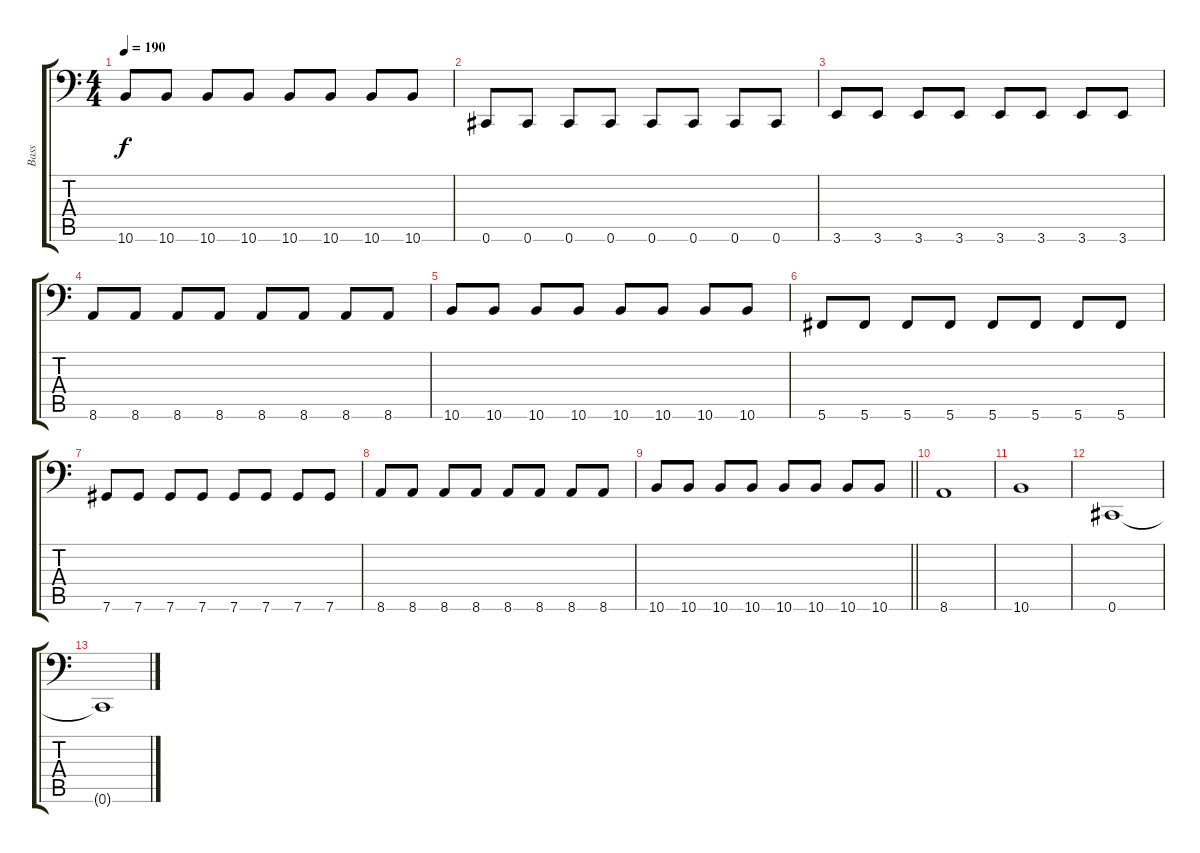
\track ("Bass" "Bass") {instrument electricbasspick}
\staff {score tabs}
\tuning (Eb3 Bb2 Gb2 Db2 Ab1 Db1) {hide}
\ts (4 4)
\tempo 190
\clef f4
\ks c
10.6.8{dy f} 10.6.8 10.6.8 10.6.8 10.6.8 10.6.8 10.6.8 10.6.8 |
0.6.8 0.6.8 0.6.8 0.6.8 0.6.8 0.6.8 0.6.8 0.6.8 |
3.6.8 3.6.8 3.6.8 3.6.8 3.6.8 3.6.8 3.6.8 3.6.8 |
8.6.8 8.6.8 8.6.8 8.6.8 8.6.8 8.6.8 8.6.8 8.6.8 |
10.6.8 10.6.8 10.6.8 10.6.8 10.6.8 10.6.8 10.6.8 10.6.8 |
5.6.8 5.6.8 5.6.8 5.6.8 5.6.8 5.6.8 5.6.8 5.6.8 |
7.6.8 7.6.8 7.6.8 7.6.8 7.6.8 7.6.8 7.6.8 7.6.8 |
8.6.8 8.6.8 8.6.8 8.6.8 8.6.8 8.6.8 8.6.8 8.6.8 |
\barLineRight lightlight
10.6.8 10.6.8 10.6.8 10.6.8 10.6.8 10.6.8 10.6.8 10.6.8 |
8.6.1 |
10.6.1 |
0.6.1 |
0.6{t}.1
